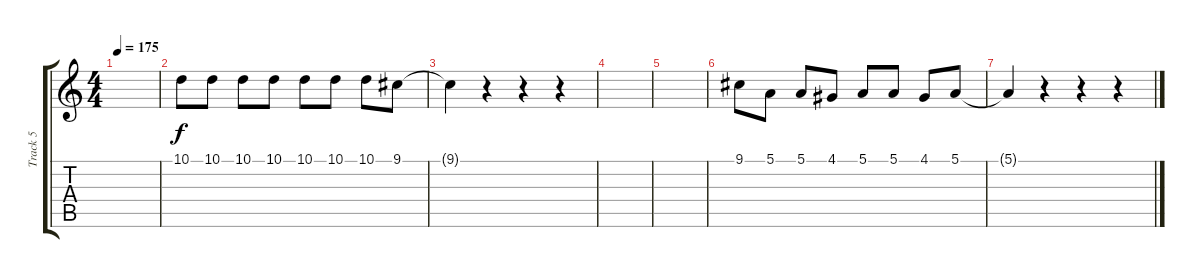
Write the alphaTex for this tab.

\track ("Track 5" "Track 5") {instrument lead2sawtooth}
\staff {score tabs}
\tuning (E4 B3 G3 D3 A2 E2) {hide}
\ts (4 4)
\tempo 175
\clef g2
\ks c
|
10.1.8 10.1.8 10.1.8 10.1.8 10.1.8 10.1.8 10.1.8 9.1.8 |
9.1{t}.4 r.4 r.4 r.4 |
|
|
9.1.8 5.1.8 5.1.8 4.1.8 5.1.8 5.1.8 4.1.8 5.1.8 |
5.1{t}.4 r.4 r.4 r.4
